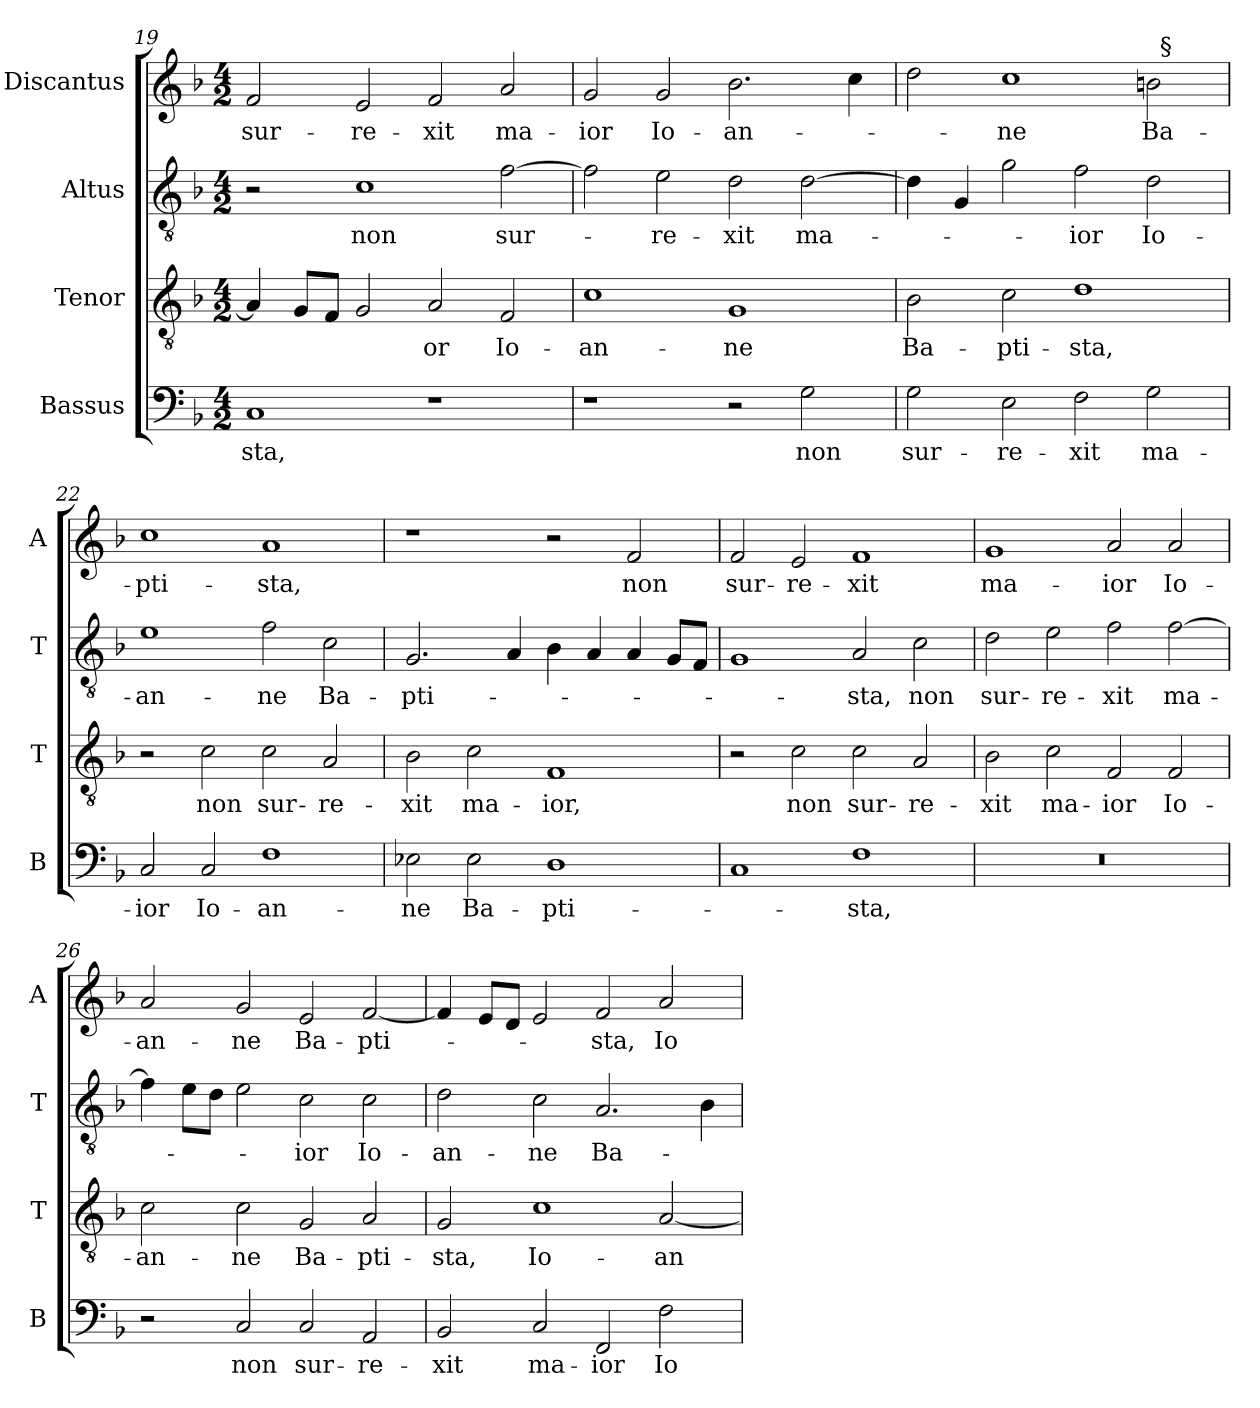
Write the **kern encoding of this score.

**kern	**text	**kern	**text	**kern	**text	**kern	**text
*part4	*part4	*part3	*part3	*part2	*part2	*part1	*part1
*staff4	*staff4	*staff3	*staff3	*staff2	*staff2	*staff1	*staff1
*I"Bassus	*	*I"Tenor	*	*I"Altus	*	*I"Discantus	*
*I'B	*	*I'T	*	*I'T	*	*I'A	*
*clefF4	*	*clefGv2	*	*clefGv2	*	*clefG2	*
*	*	*ITrd7c12	*	*ITrd7c12	*	*	*
*k[b-]	*	*k[b-]	*	*k[b-]	*	*k[b-]	*
*F:	*	*F:	*	*F:	*	*F:	*
*M4/2	*	*M4/2	*	*M4/2	*	*M4/2	*
=19	=19	=19	=19	=19	=19	=19	=19
!	!LO:LY:b	!	!	!	!	!	!LO:LY:b
1C	-sta,	4AA/]	.	2r	.	2f/	sur-
.	.	8GG/L	.	.	.	.	.
.	.	8FF/J	.	.	.	.	.
!	!	!	!	!	!LO:LY:b	!	!LO:LY:b
.	.	2GG/	.	1C	non	2e/	-re-
!	!	!	!LO:LY:b	!	!	!	!LO:LY:b
1r	.	2AA/	-or	.	.	2f/	-xit
!	!	!	!LO:LY:b	!	!LO:LY:b	!	!LO:LY:b
.	.	2FF/	Io-	[>2F\	sur-	2a/	ma-
=20	=20	=20	=20	=20	=20	=20	=20
!	!	!	!LO:LY:b	!	!	!	!LO:LY:b
1r	.	1C	-an-	2F\]	.	2g/	-ior
!	!	!	!	!	!LO:LY:b	!	!LO:LY:b
.	.	.	.	2E\	-re-	2g/	Io-
!	!	!	!LO:LY:b	!	!LO:LY:b	!	!LO:LY:b
2r	.	1GG	-ne	2D\	-xit	2.b-\	-an-
!	!LO:LY:b	!	!	!	!LO:LY:b	!	!
2G\	non	.	.	[>2D\	ma-	.	.
.	.	.	.	.	.	4cc\	.
!!LO:LB:g=z
=21	=21	=21	=21	=21	=21	=21	=21
!	!LO:LY:b	!	!LO:LY:b	!	!	!	!
*	*	*	*	*	*	*^	*
2G\	sur-	2BB-\	Ba-	4D\]	.	2dd\	1ryy	.
.	.	.	.	4GG/	.	.	.	.
!	!LO:LY:b	!	!LO:LY:b	!	!	!	!	!LO:LY:b
2E\	-re-	2C\	-pti-	2G\	.	1cc	.	-ne
!	!LO:LY:b	!	!LO:LY:b	!	!LO:LY:b	!	!	!
2F\	-xit	1D	-sta,	2F\	-ior	.	2ryy	.
!	!LO:LY:b	!	!	!	!LO:LY:b	!	!	!LO:LY:b
2G\	ma-	.	.	2D\	Io-	2b\	32ryy	Ba-
!	!	!	!	!	!	!	!LO:TX:a:t=§	!
.	.	.	.	.	.	.	4...ryy	.
=22	=22	=22	=22	=22	=22	=22	=22	=22
!	!LO:LY:b	!	!	!	!LO:LY:b	!	!	!LO:LY:b
*	*	*	*	*	*	*v	*v	*
2C/	-ior	2r	.	1E	-an-	1cc	-pti-
!	!LO:LY:b	!	!LO:LY:b	!	!	!	!
2C/	Io-	2C\	non	.	.	.	.
!	!LO:LY:b	!	!LO:LY:b	!	!LO:LY:b	!	!LO:LY:b
1F	-an-	2C\	sur-	2F\	-ne	1a	-sta,
!	!	!	!LO:LY:b	!	!LO:LY:b	!	!
.	.	2AA/	-re-	2C\	Ba-	.	.
=23	=23	=23	=23	=23	=23	=23	=23
!	!LO:LY:b	!	!LO:LY:b	!	!LO:LY:b	!	!
2E-X\	-ne	2BB-\	-xit	2.GG/	-pti-	1r	.
!	!LO:LY:b	!	!LO:LY:b	!	!	!	!
2E-\	Ba-	2C\	ma-	.	.	.	.
.	.	.	.	4AA/	.	.	.
!	!LO:LY:b	!	!LO:LY:b	!	!	!	!
1D	-pti-	1FF	-ior,	4BB-\	.	2r	.
.	.	.	.	4AA/	.	.	.
!	!	!	!	!	!	!	!LO:LY:b
.	.	.	.	4AA/	.	2f/	non
.	.	.	.	8GG/L	.	.	.
.	.	.	.	8FF/J	.	.	.
=24	=24	=24	=24	=24	=24	=24	=24
!	!	!	!	!	!	!	!LO:LY:b
1C	.	2r	.	1GG	.	2f/	sur-
!	!	!	!LO:LY:b	!	!	!	!LO:LY:b
.	.	2C\	non	.	.	2e/	-re-
!	!LO:LY:b	!	!LO:LY:b	!	!LO:LY:b	!	!LO:LY:b
1F	-sta,	2C\	sur-	2AA/	-sta,	1f	-xit
!	!	!	!LO:LY:b	!	!LO:LY:b	!	!
.	.	2AA/	-re-	2C\	non	.	.
=25	=25	=25	=25	=25	=25	=25	=25
!LO:N:vis=1	!	!	!LO:LY:b	!	!LO:LY:b	!	!LO:LY:b
0r	.	2BB-\	-xit	2D\	sur-	1g	ma-
!	!	!	!LO:LY:b	!	!LO:LY:b	!	!
.	.	2C\	ma-	2E\	-re-	.	.
!	!	!	!LO:LY:b	!	!LO:LY:b	!	!LO:LY:b
.	.	2FF/	-ior	2F\	-xit	2a/	-ior
!	!	!	!LO:LY:b	!	!LO:LY:b	!	!LO:LY:b
.	.	2FF/	Io-	[>2F\	ma-	2a/	Io-
!!LO:LB:g=z
=26	=26	=26	=26	=26	=26	=26	=26
!	!	!	!LO:LY:b	!	!	!	!LO:LY:b
2r	.	2C\	-an-	4F\]	.	2a/	-an-
.	.	.	.	8E\L	.	.	.
.	.	.	.	8D\J	.	.	.
!	!LO:LY:b	!	!LO:LY:b	!	!	!	!LO:LY:b
2C/	non	2C\	-ne	2E\	.	2g/	-ne
!	!LO:LY:b	!	!LO:LY:b	!	!LO:LY:b	!	!LO:LY:b
2C/	sur-	2GG/	Ba-	2C\	-ior	2e/	Ba-
!	!LO:LY:b	!	!LO:LY:b	!	!LO:LY:b	!	!LO:LY:b
2AA/	-re-	2AA/	-pti-	2C\	Io-	[<2f/	-pti-
=27	=27	=27	=27	=27	=27	=27	=27
!	!LO:LY:b	!	!LO:LY:b	!	!LO:LY:b	!	!
2BB-/	-xit	2GG/	-sta,	2D\	-an-	4f/]	.
.	.	.	.	.	.	8e/L	.
.	.	.	.	.	.	8d/J	.
!	!LO:LY:b	!	!LO:LY:b	!	!LO:LY:b	!	!
2C/	ma-	1C	Io-	2C\	-ne	2e/	.
!	!LO:LY:b	!	!	!	!LO:LY:b	!	!LO:LY:b
2FF/	-ior	.	.	2.AA/	Ba-	2f/	-sta,
!	!LO:LY:b	!	!LO:LY:b	!	!	!	!LO:LY:b
2F\	Io-	[<2AA/	-an-	.	.	2a/	Io-
.	.	.	.	4BB-\	.	.	.
=	=	=	=	=	=	=	=
*-	*-	*-	*-	*-	*-	*-	*-
